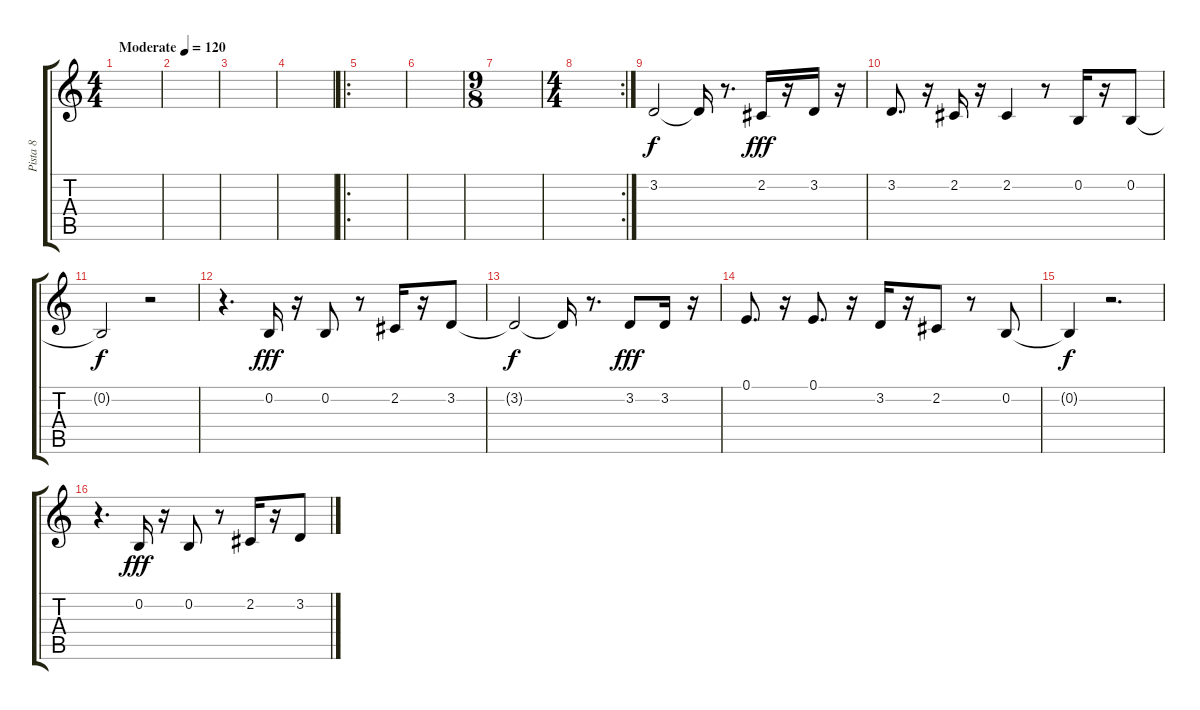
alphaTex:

\track ("Pista 8" "Pista 8") {instrument altosax}
\staff {score tabs}
\tuning (E4 B3 G3 D3 A2 E2) {hide}
\ts (4 4)
\tempo (120 "Moderate")
\clef g2
\ks c
|
|
|
|
\ro
|
|
\ts (9 8)
|
\rc 2
\ts (4 4)
|
3.2.2 3.2{t}.16{dy f} r.8{d} 2.2.16{dy fff} r.16 3.2.16 r.16 |
3.2.8{d} r.16 2.2.16 r.16 2.2.4 r.8 0.2.16 r.16 0.2.8 |
0.2{t}.2{dy f} r.2 |
r.4{d} 0.2.16{dy fff} r.16 0.2.8 r.8 2.2.16 r.16 3.2.8 |
3.2{t}.2{dy f} 3.2{t}.16 r.8{d} 3.2.8{dy fff} 3.2.16 r.16 |
0.1.8{d} r.16 0.1.8{d} r.16 3.2.16 r.16 2.2.8 r.8 0.2.8 |
0.2{t}.4{dy f} r.2{d} |
r.4{d} 0.2.16{dy fff} r.16 0.2.8 r.8 2.2.16 r.16 3.2.8
